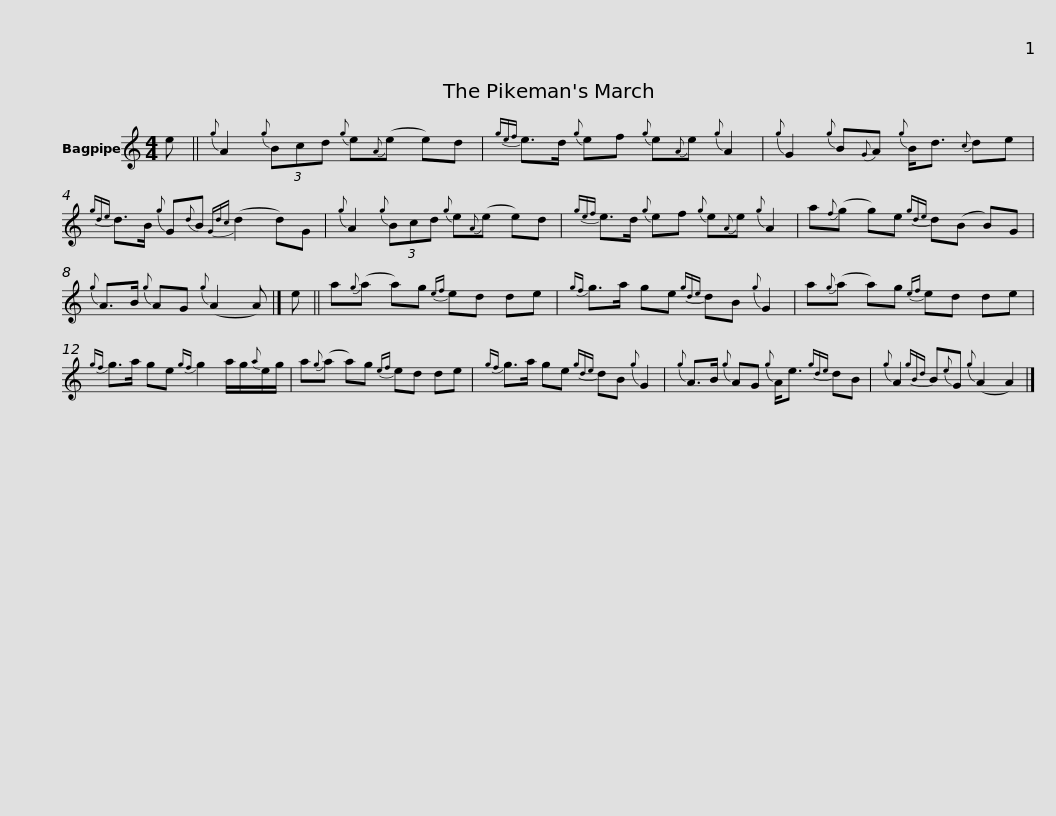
X:1
L:1/8
M:4/4
I:linebreak $
K:none
V:1 treble transpose=-2
V:1
[K:C] e ||{g} A2{g} (3Bcd{g} e{A}(e e)d |{gef} e>d{g} ef{g} e{A}e{g} A2 |{g} G2{g} B{G}A{g} B<d{c} de |{gde} d>B{g} G{d}B{Gdc} (d2 d)G |$ %5
{g} A2{g} (3Bcd{g} e{A}(e e)d |{gef} e>d{g} ef{g} e{A}e{g} A2 | a{f}(g g)e{gde} d(B B)G |{g} A>B{g} AG{g} (A2 A) |] e ||$ %10
 a{g}(a a)g{ef} ed de |{gf} g>a ge{gde} dB{g} G2 | a{g}(a a)g{ef} ed de |{gf} g>a ge{gf} g2 a/g/{a}e/g/ |$ a{g}(a a)g{ef} ed de | %15
{gf} g>a ge{gde} dB{g} G2 |{g} A>B{g} AG{g} A<e{gde} dB |{g} A2{gBd} B{e}G{g} (A2 A2) |] %18
